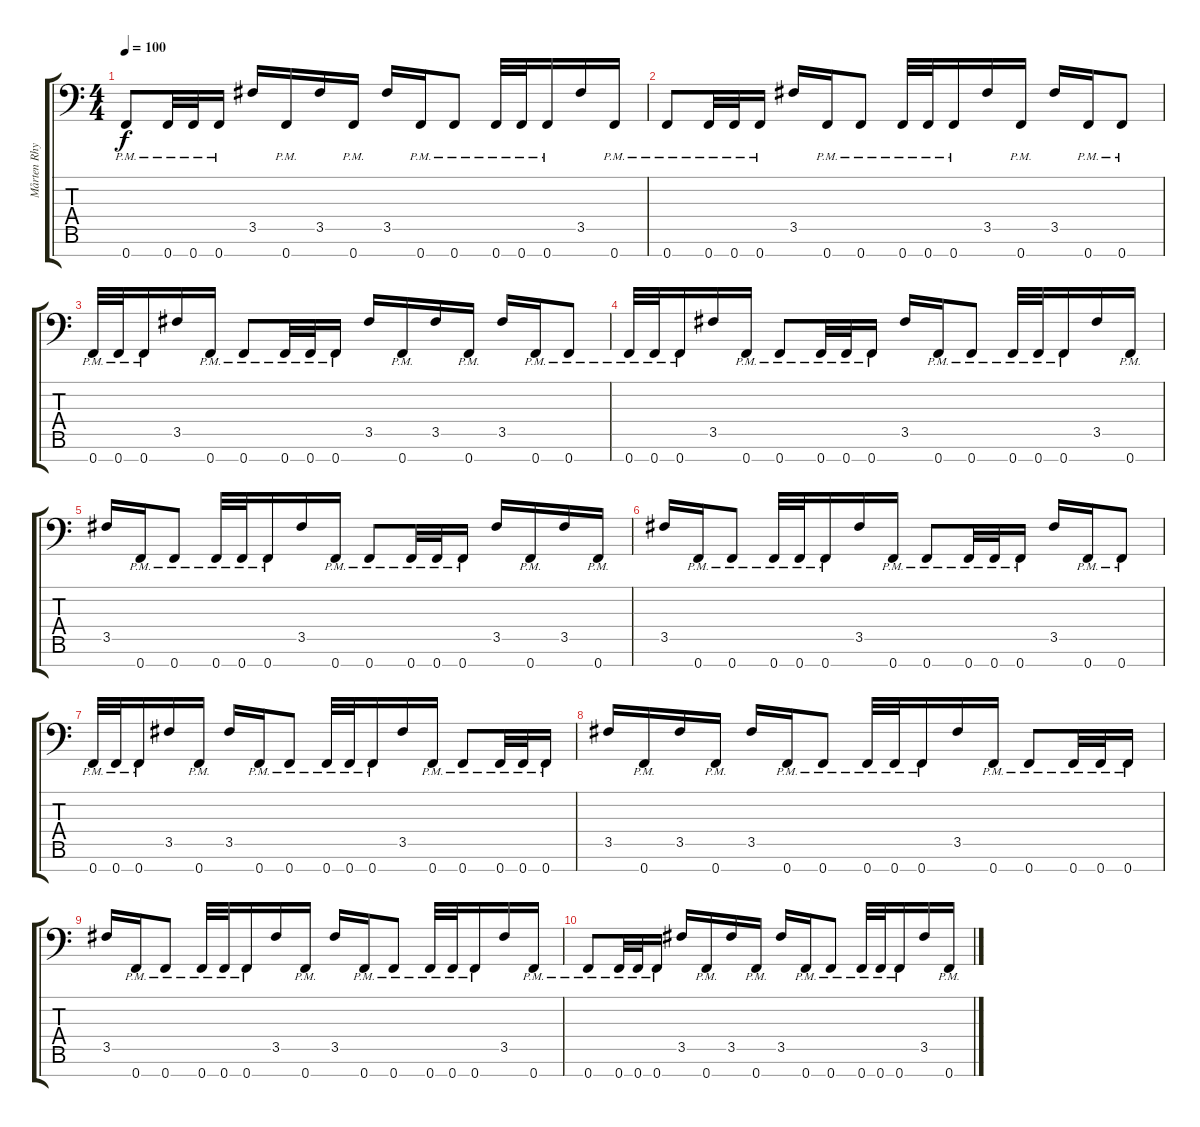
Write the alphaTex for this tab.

\track ("Mårten Rhythm" "Mårten Rhy") {instrument distortionguitar}
\staff {score tabs}
\tuning (Bb3 Gb3 Db3 Ab2 Eb2 Bb1 F1) {hide}
\ts (4 4)
\tempo 100
\clef f4
\ks c
0.7{pm}.8{dy f} 0.7{pm}.32 0.7{pm}.32 0.7{pm}.16 3.5.16 0.7{pm}.16 3.5.16 0.7{pm}.16 3.5.16 0.7{pm}.16 0.7{pm}.8 0.7{pm}.32 0.7{pm}.32 0.7{pm}.16 3.5.16 0.7{pm}.16 |
0.7{pm}.8 0.7{pm}.32 0.7{pm}.32 0.7{pm}.16 3.5.16 0.7{pm}.16 0.7{pm}.8 0.7{pm}.32 0.7{pm}.32 0.7{pm}.16 3.5.16 0.7{pm}.16 3.5.16 0.7{pm}.16 0.7{pm}.8 |
0.7{pm}.32{volume 7} 0.7{pm}.32 0.7{pm}.16 3.5.16 0.7{pm}.16 0.7{pm}.8 0.7{pm}.32 0.7{pm}.32 0.7{pm}.16 3.5.16 0.7{pm}.16 3.5.16 0.7{pm}.16 3.5.16 0.7{pm}.16 0.7{pm}.8 |
0.7{pm}.32 0.7{pm}.32 0.7{pm}.16 3.5.16 0.7{pm}.16 0.7{pm}.8 0.7{pm}.32 0.7{pm}.32 0.7{pm}.16 3.5.16 0.7{pm}.16 0.7{pm}.8 0.7{pm}.32 0.7{pm}.32 0.7{pm}.16 3.5.16 0.7{pm}.16 |
3.5.16 0.7{pm}.16 0.7{pm}.8 0.7{pm}.32 0.7{pm}.32 0.7{pm}.16 3.5.16 0.7{pm}.16 0.7{pm}.8 0.7{pm}.32 0.7{pm}.32 0.7{pm}.16 3.5.16 0.7{pm}.16 3.5.16 0.7{pm}.16 |
3.5.16 0.7{pm}.16 0.7{pm}.8 0.7{pm}.32 0.7{pm}.32 0.7{pm}.16 3.5.16 0.7{pm}.16 0.7{pm}.8 0.7{pm}.32 0.7{pm}.32 0.7{pm}.16 3.5.16 0.7{pm}.16 0.7{pm}.8 |
0.7{pm}.32 0.7{pm}.32 0.7{pm}.16 3.5.16 0.7{pm}.16 3.5.16 0.7{pm}.16 0.7{pm}.8 0.7{pm}.32 0.7{pm}.32 0.7{pm}.16 3.5.16 0.7{pm}.16 0.7{pm}.8 0.7{pm}.32 0.7{pm}.32 0.7{pm}.16 |
3.5.16 0.7{pm}.16 3.5.16 0.7{pm}.16 3.5.16 0.7{pm}.16 0.7{pm}.8 0.7{pm}.32 0.7{pm}.32 0.7{pm}.16 3.5.16 0.7{pm}.16 0.7{pm}.8 0.7{pm}.32 0.7{pm}.32 0.7{pm}.16 |
3.5.16 0.7{pm}.16 0.7{pm}.8 0.7{pm}.32 0.7{pm}.32 0.7{pm}.16 3.5.16 0.7{pm}.16 3.5.16 0.7{pm}.16 0.7{pm}.8 0.7{pm}.32 0.7{pm}.32 0.7{pm}.16 3.5.16 0.7{pm}.16 |
0.7{pm}.8 0.7{pm}.32 0.7{pm}.32 0.7{pm}.16 3.5.16 0.7{pm}.16 3.5.16 0.7{pm}.16 3.5.16 0.7{pm}.16 0.7{pm}.8 0.7{pm}.32 0.7{pm}.32 0.7{pm}.16 3.5.16 0.7{pm}.16
